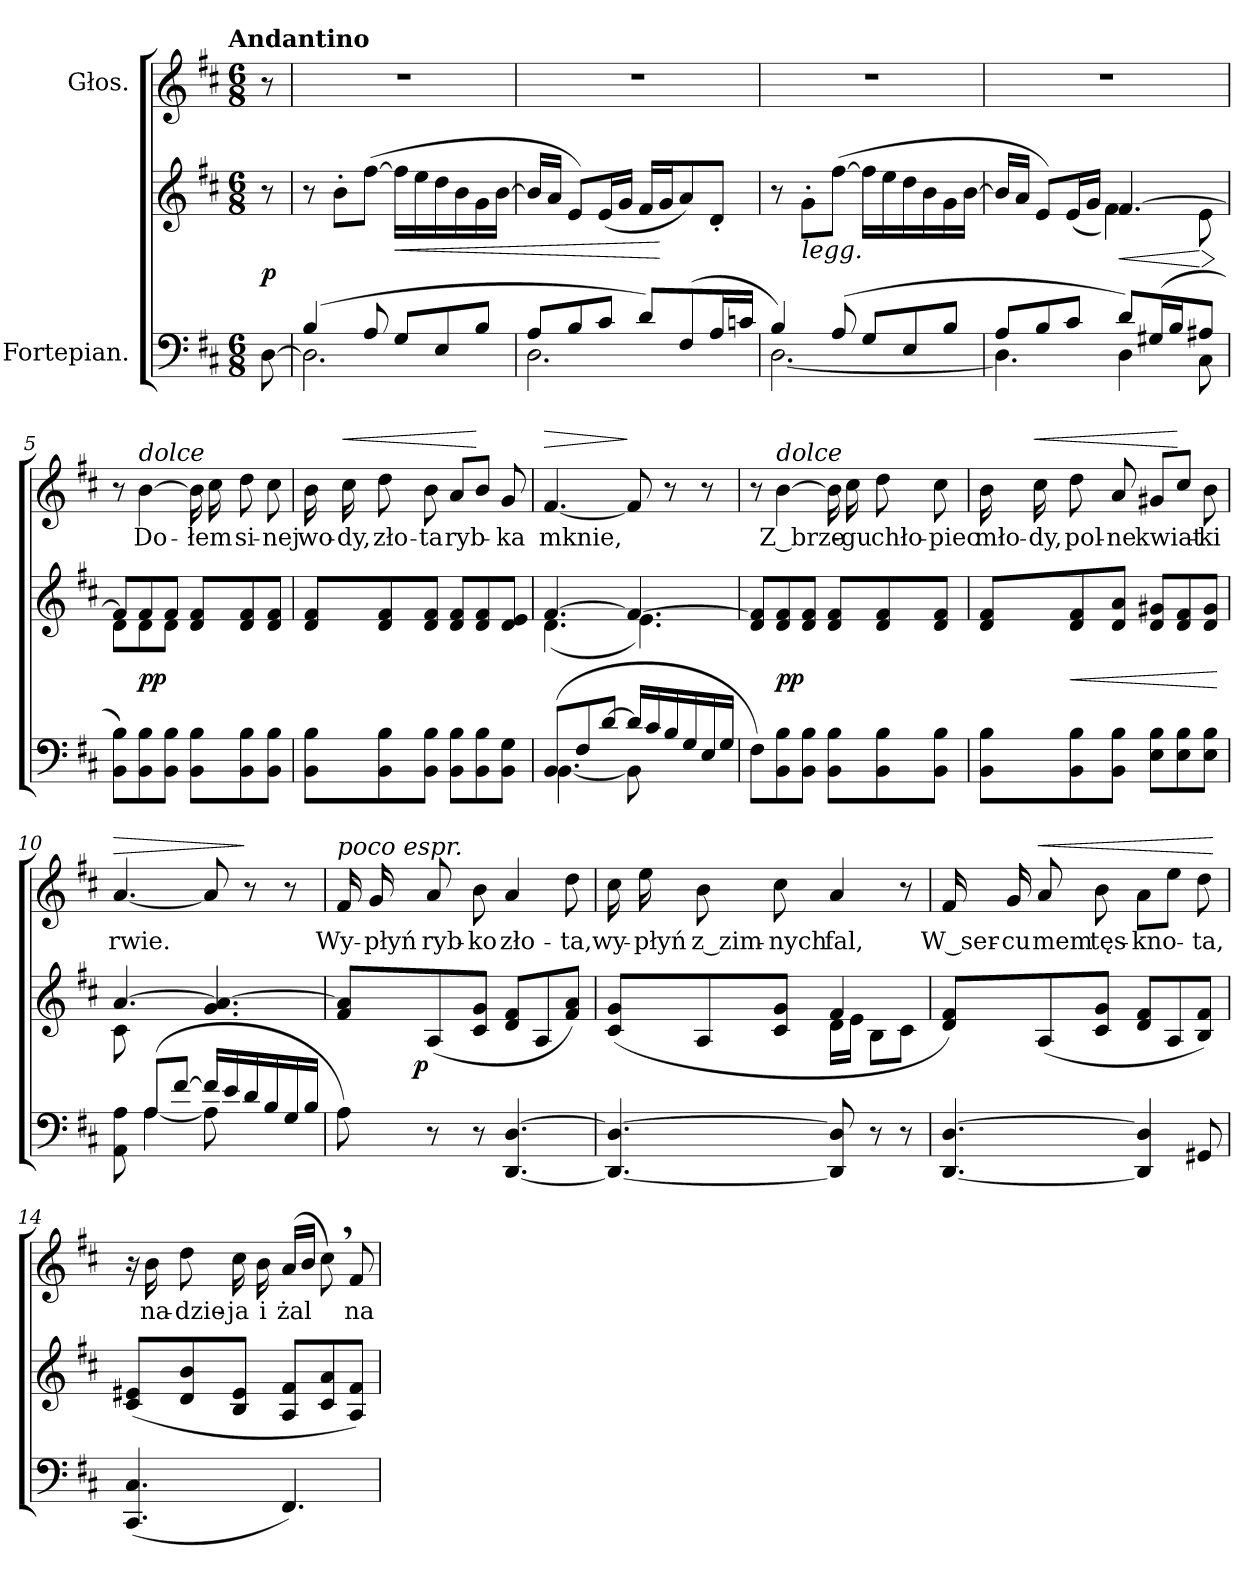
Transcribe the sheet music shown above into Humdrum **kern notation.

**kern	**kern	**dynam	**kern	**text	**dynam
*part2	*part2	*part2	*part1	*part1	*part1
*staff3	*staff2	*staff2/3	*staff1	*staff1	*staff1
*I"Fortepian.	*	*	*I"Głos.	*	*
*clefF4	*clefG2	*	*clefG2	*	*
*k[f#c#]	*k[f#c#]	*	*k[f#c#]	*	*
*D:	*D:	*	*D:	*	*
!!LO:TX:omd:t=Andantino
*M6/8	*M6/8	*	*M6/8	*	*
*MM80	*MM80	*	*MM80	*	*
=	=	=	=	=	=
[8D\	8r	p	8r	.	.
=1	=1	=1	=1	=1	=1
*^	*	*	*	*	*
(4B/	2.D\]	8r	.	2.r	.	.
.	.	8b'\L	.	.	.	.
8A/	.	([8ff#\J	.	.	.	.
!	!	!	!LO:HP:b	!	!	!
8G/L	.	16ff#\LL]	<	.	.	.
.	.	16ee\	.	.	.	.
8E/	.	16dd\	.	.	.	.
.	.	16b\	.	.	.	.
8B/J	.	16g\	.	.	.	.
.	.	[16b\JJ	.	.	.	.
=2	=2	=2	=2	=2	=2	=2
8A/L	2.D\	16b/LL]	.	2.r	.	.
.	.	16a/JJ	.	.	.	.
8B/	.	8e/L)	.	.	.	.
8c#/J	.	(16e/L	.	.	.	.
.	.	16g/JJ	.	.	.	.
8d/L)	.	16f#/LL	.	.	.	.
.	.	16g/J	[	.	.	.
(8F#/	.	8a/)	.	.	.	.
16A/L	.	8d'/J	.	.	.	.
16cn/JJ	.	.	.	.	.	.
=3	=3	=3	=3	=3	=3	=3
4B/)	[2.D\	8r	.	2.r	.	.
!	!	!LO:TX:b:i:t=legg.	!	!	!	!
.	.	8g'\L	.	.	.	.
(8A/	.	([8ff#\J	.	.	.	.
8G/L	.	16ff#\LL]	.	.	.	.
.	.	16ee\	.	.	.	.
8E/	.	16dd\	.	.	.	.
.	.	16b\	.	.	.	.
8B/J	.	16g\	.	.	.	.
.	.	[16b\JJ	.	.	.	.
=4	=4	=4	=4	=4	=4	=4
*	*	*^	*	*	*	*
8A/L	4.D\]	16b/LL]	4.ryy	.	2.r	.	.
.	.	16a/JJ	.	.	.	.	.
8B/	.	8e/L)	.	.	.	.	.
8c#/J	.	(16e/L	.	.	.	.	.
.	.	16g/JJ	.	.	.	.	.
!	!	!	!	!LO:HP:b	!	!	!
8d/L)	4D\	[4.f#/	4f#\)	<	.	.	.
(16G#X/L	.	.	.	.	.	.	.
16B/J	.	.	.	.	.	.	.
!	!	!	!	!LO:HP:n=1:b	!	!	!
8A#X/J	8C#\	.	8e\	[ >	.	.	.
*v	*v	*	*	*	*	*	*
*	*v	*v	*	*	*	*
.	.	]	.	.	.
=5	=5	=5	=5	=5	=5
*	*^	*	*	*	*
8BB\ 8B\L)	8f#/L]	8d\L	.	8r	.	.
!	!	!	!	!LO:TX:a:i:t=dolce	!	!
8BB\ 8B\	8f#/	8d\	pp	[4b\	Do-	.
8BB\ 8B\J	8f#/J	8d\J	.	.	.	.
8BB\ 8B\L	8d/ 8f#/L	4.ryy	.	16b\]	.	.
.	.	.	.	16cc#\	-łem	.
8BB\ 8B\	8d/ 8f#/	.	.	8dd\	si-	.
8BB\ 8B\J	8d/ 8f#/J	.	.	8cc#\	-nej	.
*	*v	*v	*	*	*	*
=6	=6	=6	=6	=6	=6
8BB\ 8B\L	8d/ 8f#/L	.	16b\	wo-	.
!	!	!	!	!	!LO:HP:a
.	.	.	16cc#\	-dy,	<
8BB\ 8B\	8d/ 8f#/	.	8dd\	zło-	.
8BB\ 8B\J	8d/ 8f#/J	.	8b\	-ta	.
8BB\ 8B\L	8d/ 8f#/L	.	8a/L	ryb-	.
8BB\ 8B\	8d/ 8f#/	.	8b/J	.	[
8BB\ 8G\J	8d/ 8e/J	.	8g/	-ka	.
=7	=7	=7	=7	=7	=7
*^	*^	*	*	*	*
!	!	!	!	!	!	!	!LO:HP:a
(8BB/L	[4.BB\	[4.f#/	(4.d\	.	[4.f#/	mknie,	>
8F#/	.	.	.	.	.	.	.
[8d/J	.	.	.	.	.	.	.
16d/LL]	8BB\]	4.f#/_	4.e\)	.	8f#/]	.	]
16c#/	.	.	.	.	.	.	.
16B/	4ryy	.	.	.	8r	.	.
16G/	.	.	.	.	.	.	.
16E/	.	.	.	.	8r	.	.
16G/JJ	.	.	.	.	.	.	.
*v	*v	*	*	*	*	*	*
*	*v	*v	*	*	*	*
=8	=8	=8	=8	=8	=8
8F#\L)	8d/ 8f#]/L	.	8r	.	.
!	!	!	!LO:TX:a:i:t=dolce	!	!
8BB\ 8B\	8d/ 8f#/	pp	[4b\	Z_brze-	.
8BB\ 8B\J	8d/ 8f#/J	.	.	.	.
8BB\ 8B\L	8d/ 8f#/L	.	16b\]	.	.
.	.	.	16cc#\	-gu	.
8BB\ 8B\	8d/ 8f#/	.	8dd\	chło-	.
8BB\ 8B\J	8d/ 8f#/J	.	8cc#\	-piec	.
=9	=9	=9	=9	=9	=9
8BB\ 8B\L	8d/ 8f#/L	.	16b\	mło-	.
!	!	!	!	!	!LO:HP:a
.	.	.	16cc#\	-dy,	<
8BB\ 8B\	8d/ 8f#/	<	8dd\	pol-	.
8BB\ 8B\J	8d/ 8a/J	.	8a/	-ne	.
8E\ 8B\L	8d/ 8g#X/L	.	8g#X/L	kwiat-	.
8E\ 8B\	8d/ 8f#/	.	8cc#/J	.	[
8E\ 8B\J	8d/ 8g#/J	.	8b\	-ki	.
.	.	[	.	.	.
=10	=10	=10	=10	=10	=10
*^	*^	*	*	*	*
!	!	!	!	!	!	!	!LO:HP:a
8AA\ 8A\	8ryy	[4.a/	8c#\	.	[4.a/	rwie.	>
(8A/L	[4A\	.	4.ryy	.	.	.	.
[8f#/J	.	.	.	.	.	.	.
16f#/LL]	8A\]	4.g/ 4.a_/	.	.	8a/]	.	.
16e/	.	.	.	.	.	.	.
16d/	4ryy	.	4ryy	.	8r	.	]
16B/	.	.	.	.	.	.	.
16G/	.	.	.	.	8r	.	.
16B/JJ	.	.	.	.	.	.	.
*v	*v	*	*	*	*	*	*
*	*v	*v	*	*	*	*
=11	=11	=11	=11	=11	=11
!	!	!	!LO:TX:a:i:t=poco espr.	!	!
8A\)	8f#/ 8a]/L	.	16f#/	Wy-	.
.	.	.	16g/	-płyń	.
!	!	!LO:DY:rj	!	!	!
8r	(8A/	p	8a/	ryb-	.
8r	8c#/ 8g/J	.	8b\	-ko	.
[4.DD/ [4.D/	8d/ 8f#/L	.	4a/	zło-	.
.	8A/	.	.	.	.
.	8f#/ 8a/J)	.	8dd\	-ta,	.
=12	=12	=12	=12	=12	=12
*	*^	*	*	*	*
4.DD_/ 4.D_/	(8c#/ 8g/L	4.ryy	.	16cc#\	wy-	.
.	.	.	.	16ee\	-płyń	.
.	8A/	.	.	8b\	z_zim-	.
.	8c#/ 8g/J	.	.	8cc#\	-nych	.
8DD]/ 8D]/	4f#/	16d\LL	.	4a/	fal,	.
.	.	16e\JJ	.	.	.	.
8r	.	8B\L	.	.	.	.
8r	8ryy	8c#\J	.	8r	.	.
*	*v	*v	*	*	*	*
=13	=13	=13	=13	=13	=13
[4.DD/ [4.D/	8d/ 8f#/L)	.	16f#/	W_ser-	.
.	.	.	16g/	-cu	.
!	!	!	!	!	!LO:HP:a
.	(8A/	.	8a/	mem	<
.	8c#/ 8g/J	.	8b\	tęs-	.
4DD]/ 4D]/	8d/ 8f#/L	.	8a\L	-kno-	.
.	8A/	.	8ee\J	.	.
8GG#X/	8B/ 8f#/J)	.	8dd\	-ta,	.
.	.	.	.	.	[
=14	=14	=14	=14	=14	=14
(4.CC#/ 4.C#/	(8c#/ 8e#X/L	.	16r	.	.
.	.	.	16b\	na-	.
.	8d/ 8b/	.	8dd\	-dzie-	.
.	8B/ 8e#/J	.	16cc#\	-ja	.
.	.	.	16b\	i	.
4.FF#/)	8A/ 8f#/L	.	(16a/LL	żal	.
.	.	.	16b/JJ	.	.
.	8c#/ 8a/	.	8cc#,\)	.	.
.	8A/ 8f#/J)	.	8f#/	na-	.
=	=	=	=	=	=
*-	*-	*-	*-	*-	*-
